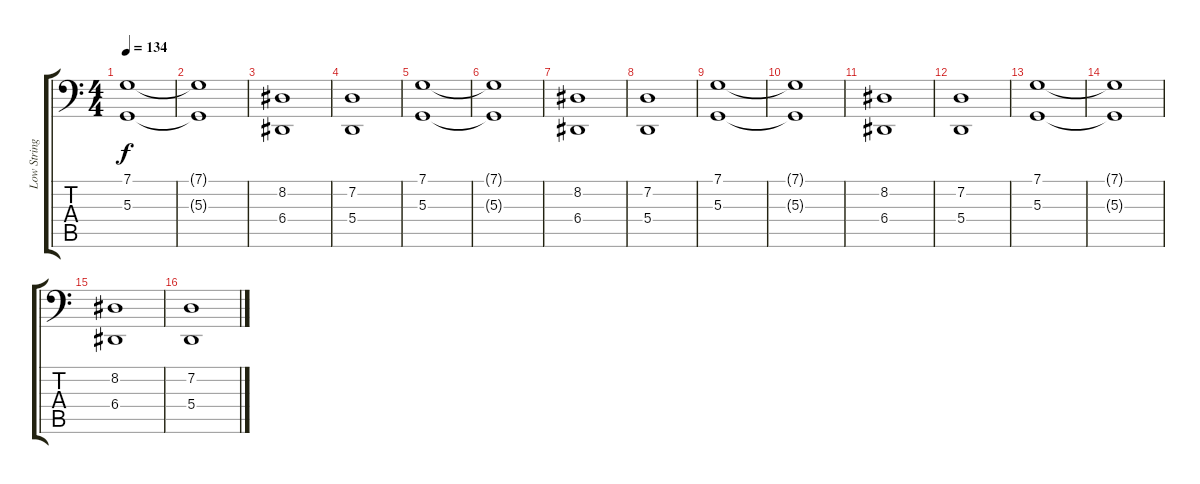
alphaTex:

\track ("Low Strings" "Low String") {instrument stringensemble1}
\staff {score tabs}
\tuning (C3 G2 D2 A1 E1 B0) {hide}
\ts (4 4)
\tempo 134
\clef f4
\ks c
(7.1 5.3).1{dy f instrument stringensemble1} |
(7.1{t} 5.3{t}).1 |
(8.2 6.4).1 |
(7.2 5.4).1 |
(7.1 5.3).1 |
(7.1{t} 5.3{t}).1 |
(8.2 6.4).1 |
(7.2 5.4).1 |
(7.1 5.3).1 |
(7.1{t} 5.3{t}).1 |
(8.2 6.4).1 |
(7.2 5.4).1 |
(7.1 5.3).1 |
(7.1{t} 5.3{t}).1 |
(8.2 6.4).1 |
(7.2 5.4).1
